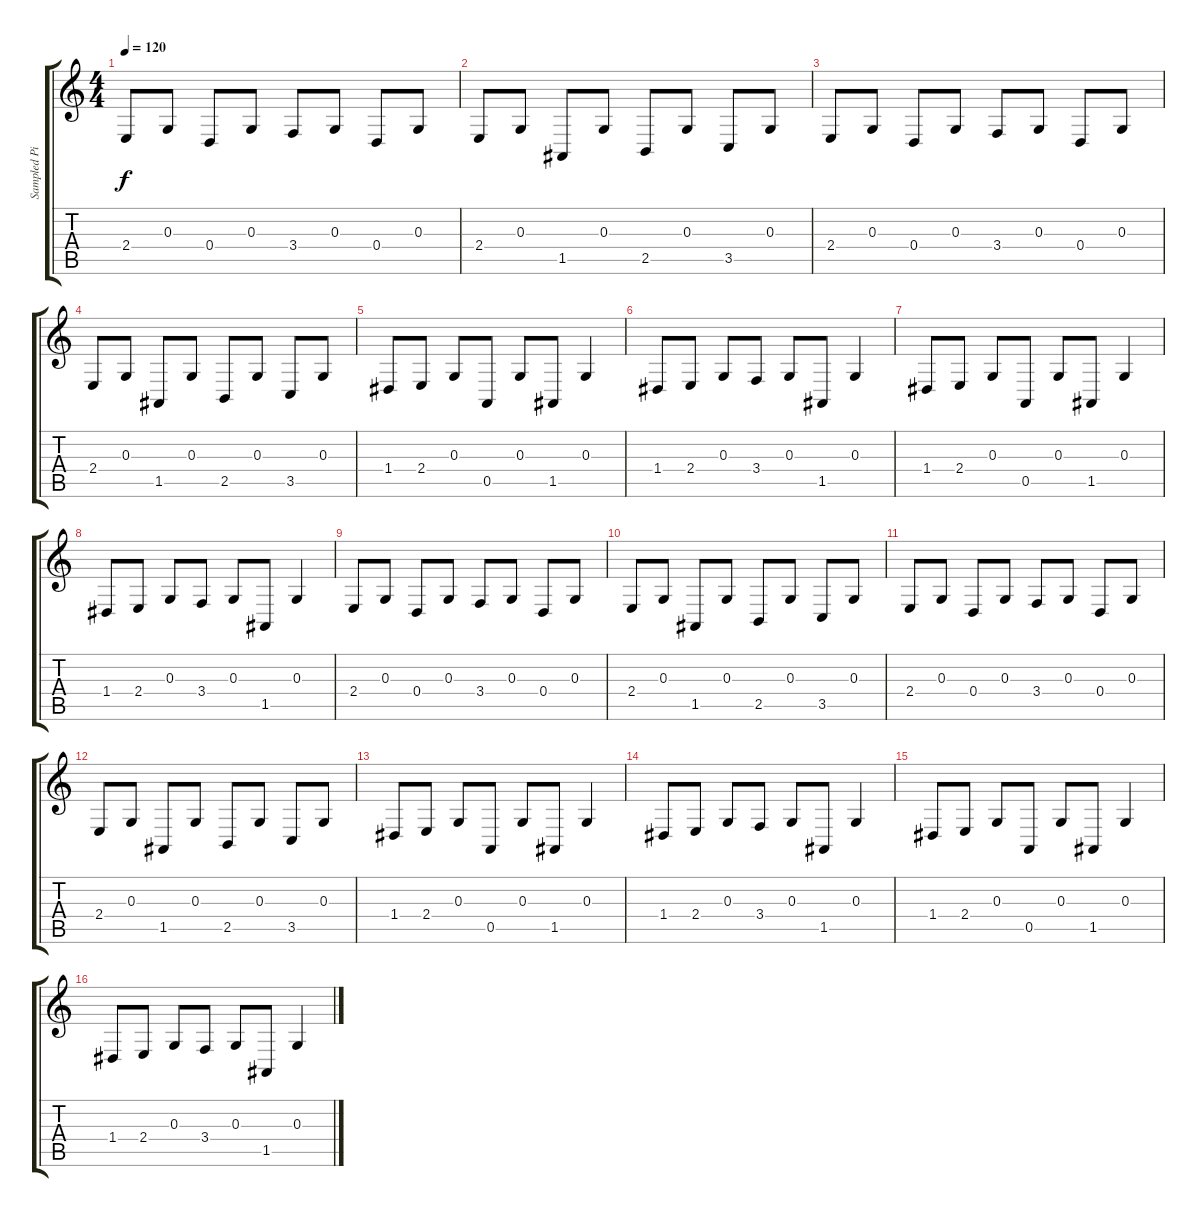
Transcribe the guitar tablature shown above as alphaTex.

\track ("Sampled Piano" "Sampled Pi") {instrument honkytonkpiano}
\staff {score tabs}
\tuning (E4 B3 G3 D3 A2 E2) {hide}
\ts (4 4)
\tempo 120
\clef g2
\ks c
2.4.8{dy f} 0.3.8 0.4.8 0.3.8 3.4.8 0.3.8 0.4.8 0.3.8 |
2.4.8 0.3.8 1.5.8 0.3.8 2.5.8 0.3.8 3.5.8 0.3.8 |
2.4.8 0.3.8 0.4.8 0.3.8 3.4.8 0.3.8 0.4.8 0.3.8 |
2.4.8 0.3.8 1.5.8 0.3.8 2.5.8 0.3.8 3.5.8 0.3.8 |
1.4.8 2.4.8 0.3.8 0.5.8 0.3.8 1.5.8 0.3.4 |
1.4.8 2.4.8 0.3.8 3.4.8 0.3.8 1.5.8 0.3.4 |
1.4.8 2.4.8 0.3.8 0.5.8 0.3.8 1.5.8 0.3.4 |
1.4.8 2.4.8 0.3.8 3.4.8 0.3.8 1.5.8 0.3.4 |
2.4.8 0.3.8 0.4.8 0.3.8 3.4.8 0.3.8 0.4.8 0.3.8 |
2.4.8 0.3.8 1.5.8 0.3.8 2.5.8 0.3.8 3.5.8 0.3.8 |
2.4.8 0.3.8 0.4.8 0.3.8 3.4.8 0.3.8 0.4.8 0.3.8 |
2.4.8 0.3.8 1.5.8 0.3.8 2.5.8 0.3.8 3.5.8 0.3.8 |
1.4.8 2.4.8 0.3.8 0.5.8 0.3.8 1.5.8 0.3.4 |
1.4.8 2.4.8 0.3.8 3.4.8 0.3.8 1.5.8 0.3.4 |
1.4.8 2.4.8 0.3.8 0.5.8 0.3.8 1.5.8 0.3.4 |
1.4.8 2.4.8 0.3.8 3.4.8 0.3.8 1.5.8 0.3.4
